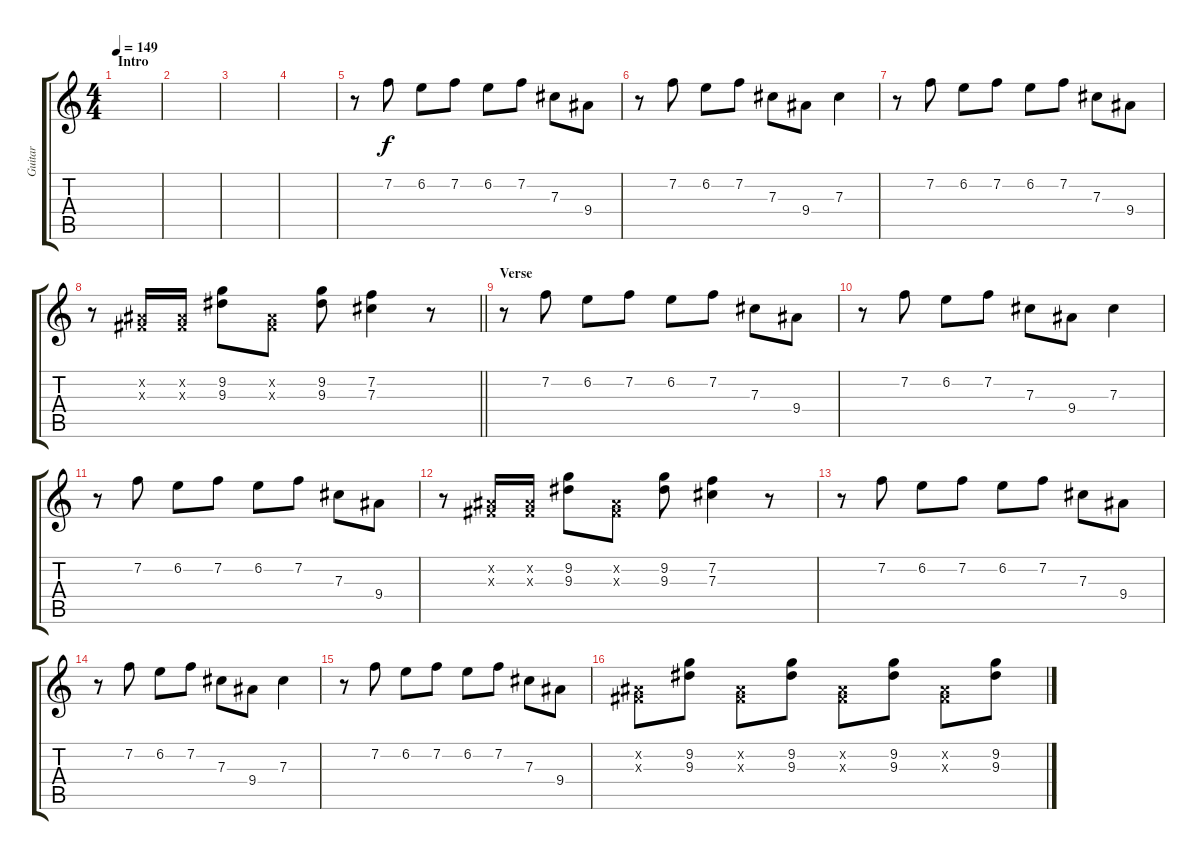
\track ("Guitar" "Guitar") {instrument distortionguitar}
\staff {score tabs}
\tuning (Eb4 Bb3 Gb3 Db3 Ab2 Eb2) {hide}
\ts (4 4)
\section ("" "Intro")
\tempo 149
\clef g2
\ks c
|
|
|
|
r.8 7.2.8 6.2.8 7.2.8 6.2.8 7.2.8 7.3.8 9.4.8 |
r.8 7.2.8 6.2.8 7.2.8 7.3.8 9.4.8 7.3.4 |
r.8 7.2.8 6.2.8 7.2.8 6.2.8 7.2.8 7.3.8 9.4.8 |
\barLineRight lightlight
r.8 (0.2{x} 0.3{x}).16 (0.2{x} 0.3{x}).16 (9.2 9.3).8 (0.2{x} 0.3{x}).8 (9.2 9.3).8 (7.2 7.3).4 r.8 |
\section ("" "Verse")
r.8 7.2.8 6.2.8 7.2.8 6.2.8 7.2.8 7.3.8 9.4.8 |
r.8 7.2.8 6.2.8 7.2.8 7.3.8 9.4.8 7.3.4 |
r.8 7.2.8 6.2.8 7.2.8 6.2.8 7.2.8 7.3.8 9.4.8 |
r.8 (0.2{x} 0.3{x}).16 (0.2{x} 0.3{x}).16 (9.2 9.3).8 (0.2{x} 0.3{x}).8 (9.2 9.3).8 (7.2 7.3).4 r.8 |
r.8 7.2.8 6.2.8 7.2.8 6.2.8 7.2.8 7.3.8 9.4.8 |
r.8 7.2.8 6.2.8 7.2.8 7.3.8 9.4.8 7.3.4 |
r.8 7.2.8 6.2.8 7.2.8 6.2.8 7.2.8 7.3.8 9.4.8 |
(0.2{x} 0.3{x}).8 (9.2 9.3).8 (0.2{x} 0.3{x}).8 (9.2 9.3).8 (0.2{x} 0.3{x}).8 (9.2 9.3).8 (0.2{x} 0.3{x}).8 (9.2 9.3).8
